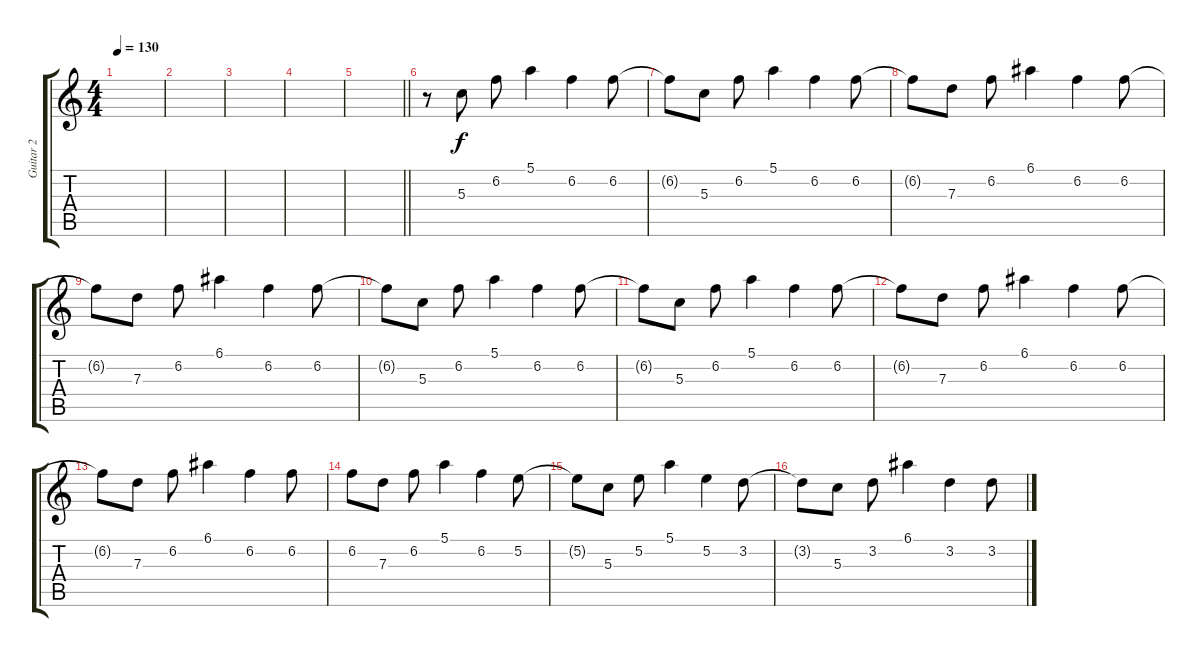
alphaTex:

\track ("Guitar 2" "Guitar 2") {instrument electricguitarclean}
\staff {score tabs}
\tuning (E4 B3 G3 D3 A2 E2) {hide}
\ts (4 4)
\tempo 130
\clef g2
\ks c
|
|
|
|
\barLineRight lightlight
|
r.8 5.3.8 6.2.8 5.1.4 6.2.4 6.2.8 |
6.2{t}.8 5.3.8 6.2.8 5.1.4 6.2.4 6.2.8 |
6.2{t}.8 7.3.8 6.2.8 6.1.4 6.2.4 6.2.8 |
6.2{t}.8 7.3.8 6.2.8 6.1.4 6.2.4 6.2.8 |
6.2{t}.8 5.3.8 6.2.8 5.1.4 6.2.4 6.2.8 |
6.2{t}.8 5.3.8 6.2.8 5.1.4 6.2.4 6.2.8 |
6.2{t}.8 7.3.8 6.2.8 6.1.4 6.2.4 6.2.8 |
6.2{t}.8 7.3.8 6.2.8 6.1.4 6.2.4 6.2.8 |
6.2.8 7.3.8 6.2.8 5.1.4 6.2.4 5.2.8 |
5.2{t}.8 5.3.8 5.2.8 5.1.4 5.2.4 3.2.8 |
3.2{t}.8 5.3.8 3.2.8 6.1.4 3.2.4 3.2.8
